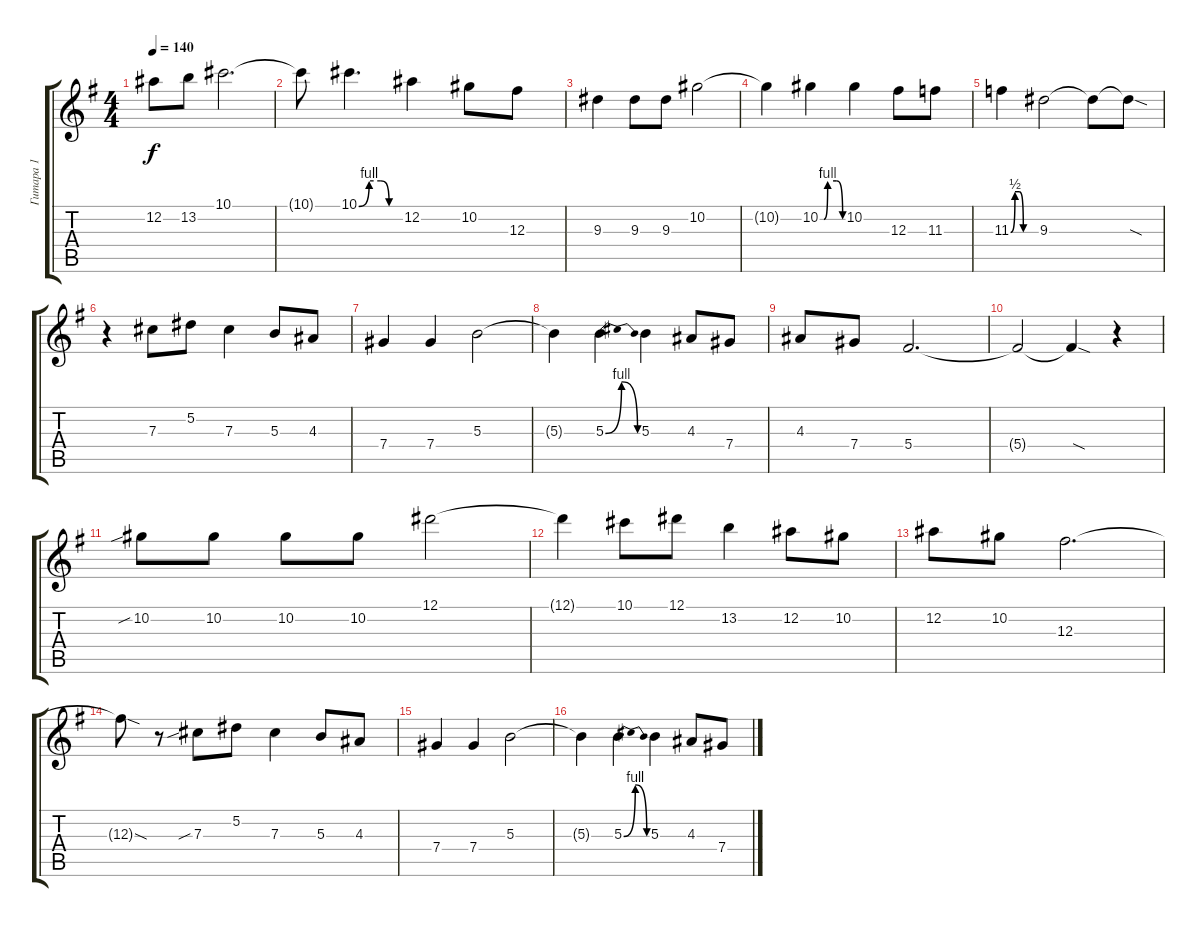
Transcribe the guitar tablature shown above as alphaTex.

\track ("Гитара 1" "Гитара 1") {instrument distortionguitar}
\staff {score tabs}
\tuning (Eb4 Bb3 Gb3 Db3 Ab2 Eb2) {hide}
\ts (4 4)
\tempo 140
\clef g2
\ks eminor
12.2.8{dy f} 13.2.8 10.1.2{d} |
10.1{t}.8 10.1{be (custom 0 0 15 4 32 4 44 0 60 0)}.4{d} 12.2.4 10.2.8 12.3.8 |
9.3.4 9.3.8 9.3.8 10.2.2 |
10.2{t}.4 10.2{be (custom 0 0 10 0 20 4 44 4 60 0)}.4 10.2.4 12.3.8 11.3.8 |
11.3{be (custom 0 0 10 2 20 2 30 0 60 0)}.4 9.3.2 9.3{t}.8 9.3{sod t}.8 |
r.4 7.3.8 5.2.8 7.3.4 5.3.8 4.3.8 |
7.4.4 7.4.4 5.3.2 |
5.3{t}.4 5.3{be (bendrelease 0 0 15 4 42 4 60 0)}.4 5.3.4 4.3.8 7.4.8 |
4.3.8 7.4.8 5.4.2{d} |
5.4{t}.2 5.4{sod t}.4 r.4 |
10.2{sib}.8 10.2.8 10.2.8 10.2.8 12.1.2 |
12.1{t}.4 10.1.8 12.1.8 13.2.4 12.2.8 10.2.8 |
12.2.8 10.2.8 12.3.2{d} |
12.3{sod t}.8 r.8 7.3{sib}.8 5.2.8 7.3.4 5.3.8 4.3.8 |
7.4.4 7.4.4 5.3.2 |
5.3{t}.4 5.3{be (bendrelease 0 0 15 4 42 4 60 0)}.4 5.3.4 4.3.8 7.4.8
